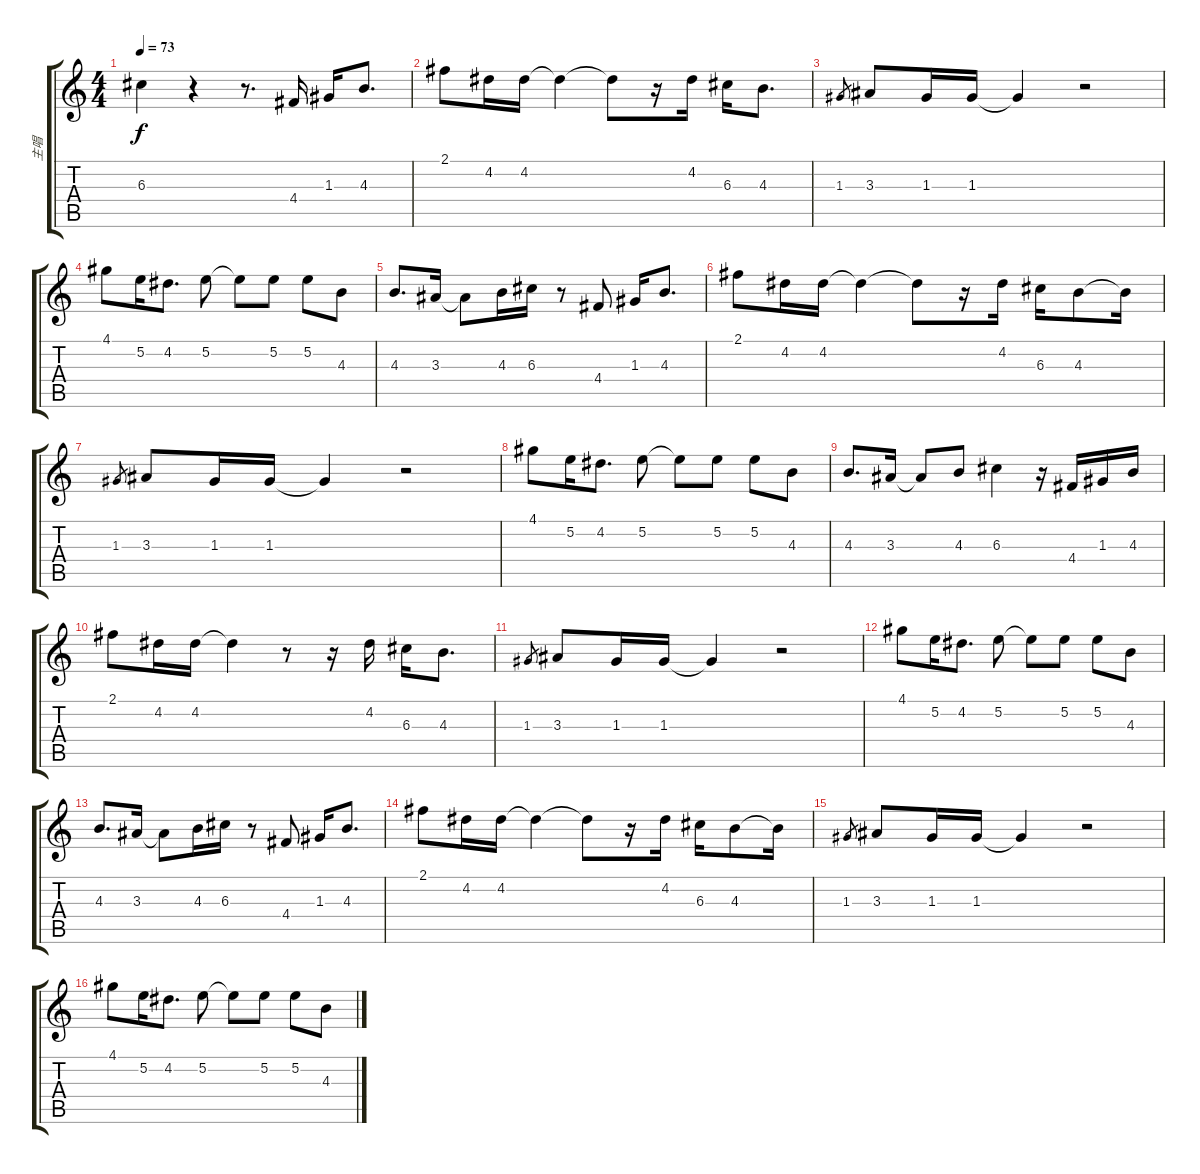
\track ("主唱" "主唱") {instrument acousticguitarsteel}
\staff {score tabs}
\tuning (E4 B3 G3 D3 A2 E2) {hide}
\ts (4 4)
\tempo 73
\clef g2
\ks c
6.3.4{dy f} r.4 r.8{d} 4.4.16 1.3.16 4.3.8{d} |
2.1.8 4.2.16 4.2.16 4.2{t}.4 4.2{t}.8 r.16 4.2.16 6.3.16 4.3.8{d} |
1.3.8{gr} 3.3.8 1.3.16 1.3.16 1.3{t}.4 r.2 |
4.1.8 5.2.16 4.2.8{d} 5.2.8 5.2{t}.8 5.2.8 5.2.8 4.3.8 |
4.3.8{d} 3.3.16 3.3{t}.8 4.3.16 6.3.16 r.8 4.4.8 1.3.16 4.3.8{d} |
2.1.8 4.2.16 4.2.16 4.2{t}.4 4.2{t}.8 r.16 4.2.16 6.3.16 4.3.8 4.3{t}.16 |
1.3.8{gr} 3.3.8 1.3.16 1.3.16 1.3{t}.4 r.2 |
4.1.8 5.2.16 4.2.8{d} 5.2.8 5.2{t}.8 5.2.8 5.2.8 4.3.8 |
4.3.8{d} 3.3.16 3.3{t}.8 4.3.8 6.3.4 r.16 4.4.16 1.3.16 4.3.16 |
2.1.8 4.2.16 4.2.16 4.2{t}.4 r.8 r.16 4.2.16 6.3.16 4.3.8{d} |
1.3.8{gr} 3.3.8 1.3.16 1.3.16 1.3{t}.4 r.2 |
4.1.8 5.2.16 4.2.8{d} 5.2.8 5.2{t}.8 5.2.8 5.2.8 4.3.8 |
4.3.8{d} 3.3.16 3.3{t}.8 4.3.16 6.3.16 r.8 4.4.8 1.3.16 4.3.8{d} |
2.1.8 4.2.16 4.2.16 4.2{t}.4 4.2{t}.8 r.16 4.2.16 6.3.16 4.3.8 4.3{t}.16 |
1.3.8{gr} 3.3.8 1.3.16 1.3.16 1.3{t}.4 r.2 |
4.1.8 5.2.16 4.2.8{d} 5.2.8 5.2{t}.8 5.2.8 5.2.8 4.3.8
